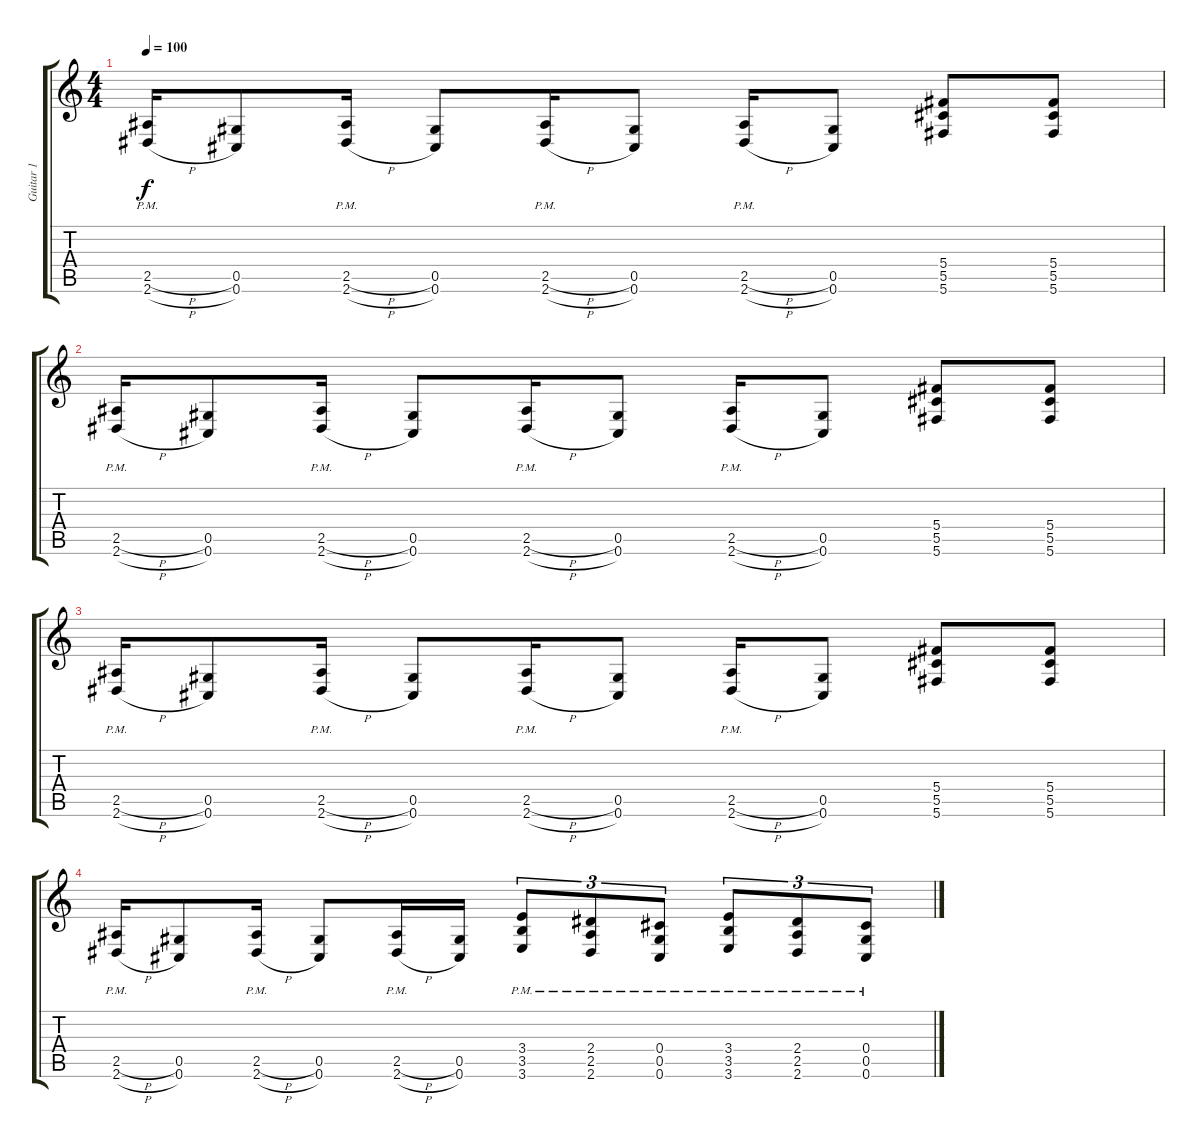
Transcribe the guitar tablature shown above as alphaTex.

\track ("Guitar 1" "Guitar 1") {instrument distortionguitar}
\staff {score tabs}
\tuning (Eb4 Bb3 Gb3 Db3 Ab2 Db2) {hide}
\ts (4 4)
\tempo 100
\clef g2
\ks c
(2.5{h pm} 2.6{h pm}).16{dy f} (0.5 0.6).8 (2.5{h pm} 2.6{h pm}).16 (0.5 0.6).8 (2.5{h pm} 2.6{h pm}).16 (0.5 0.6).8 (2.5{h pm} 2.6{h pm}).16 (0.5 0.6).8 (5.4 5.5 5.6).8 (5.4 5.5 5.6).8 |
(2.5{h pm} 2.6{h pm}).16 (0.5 0.6).8 (2.5{h pm} 2.6{h pm}).16 (0.5 0.6).8 (2.5{h pm} 2.6{h pm}).16 (0.5 0.6).8 (2.5{h pm} 2.6{h pm}).16 (0.5 0.6).8 (5.4 5.5 5.6).8 (5.4 5.5 5.6).8 |
(2.5{h pm} 2.6{h pm}).16 (0.5 0.6).8 (2.5{h pm} 2.6{h pm}).16 (0.5 0.6).8 (2.5{h pm} 2.6{h pm}).16 (0.5 0.6).8 (2.5{h pm} 2.6{h pm}).16 (0.5 0.6).8 (5.4 5.5 5.6).8 (5.4 5.5 5.6).8 |
(2.5{h pm} 2.6{h pm}).16 (0.5 0.6).8 (2.5{h pm} 2.6{h pm}).16 (0.5 0.6).8 (2.5{h pm} 2.6{h pm}).16 (0.5 0.6).16 (3.4{pm} 3.5{pm} 3.6{pm}).8{tu (3 2)} (2.4{pm} 2.5{pm} 2.6{pm}).8{tu (3 2)} (0.4{pm} 0.5{pm} 0.6{pm}).8{tu (3 2)} (3.4{pm} 3.5{pm} 3.6{pm}).8{tu (3 2)} (2.4{pm} 2.5{pm} 2.6{pm}).8{tu (3 2)} (0.4{pm} 0.5{pm} 0.6{pm}).8{tu (3 2)}
